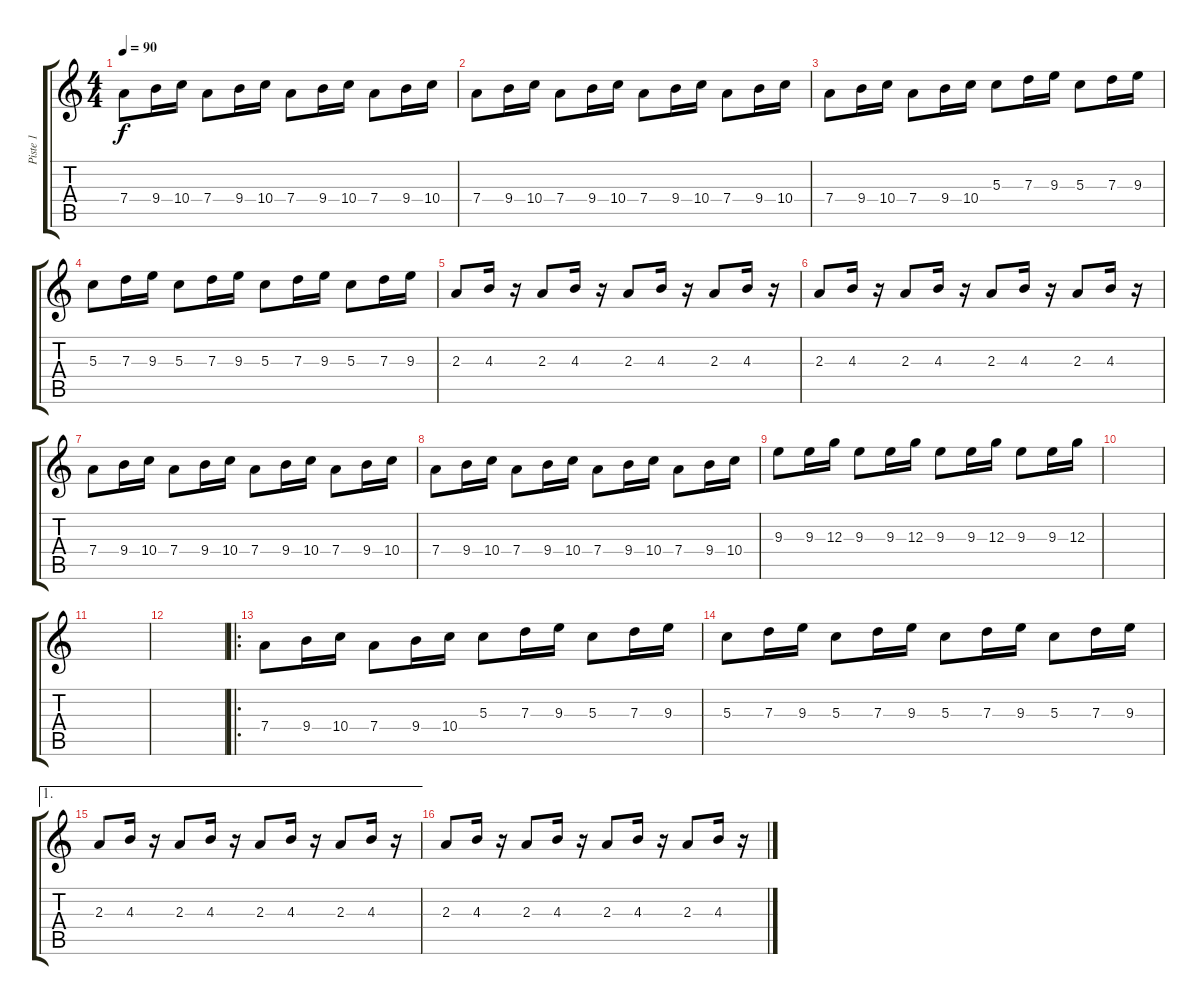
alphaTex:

\track ("Piste 1" "Piste 1") {instrument acousticguitarnylon}
\staff {score tabs}
\tuning (E4 B3 G3 D3 A2 E2) {hide}
\ts (4 4)
\tempo 90
\clef g2
\ks c
7.4.8{dy f instrument acousticguitarnylon} 9.4.16 10.4.16 7.4.8 9.4.16 10.4.16 7.4.8 9.4.16 10.4.16 7.4.8 9.4.16 10.4.16 |
7.4.8 9.4.16 10.4.16 7.4.8 9.4.16 10.4.16 7.4.8 9.4.16 10.4.16 7.4.8 9.4.16 10.4.16 |
7.4.8 9.4.16 10.4.16 7.4.8 9.4.16 10.4.16 5.3.8 7.3.16 9.3.16 5.3.8 7.3.16 9.3.16 |
5.3.8 7.3.16 9.3.16 5.3.8 7.3.16 9.3.16 5.3.8 7.3.16 9.3.16 5.3.8 7.3.16 9.3.16 |
2.3.8 4.3.16 r.16 2.3.8 4.3.16 r.16 2.3.8 4.3.16 r.16 2.3.8 4.3.16 r.16 |
2.3.8 4.3.16 r.16 2.3.8 4.3.16 r.16 2.3.8 4.3.16 r.16 2.3.8 4.3.16 r.16 |
7.4.8 9.4.16 10.4.16 7.4.8 9.4.16 10.4.16 7.4.8 9.4.16 10.4.16 7.4.8 9.4.16 10.4.16 |
7.4.8 9.4.16 10.4.16 7.4.8 9.4.16 10.4.16 7.4.8 9.4.16 10.4.16 7.4.8 9.4.16 10.4.16 |
9.3.8 9.3.16 12.3.16 9.3.8 9.3.16 12.3.16 9.3.8 9.3.16 12.3.16 9.3.8 9.3.16 12.3.16 |
|
|
|
\ro
7.4.8 9.4.16 10.4.16 7.4.8 9.4.16 10.4.16 5.3.8 7.3.16 9.3.16 5.3.8 7.3.16 9.3.16 |
5.3.8 7.3.16 9.3.16 5.3.8 7.3.16 9.3.16 5.3.8 7.3.16 9.3.16 5.3.8 7.3.16 9.3.16 |
\ae 1
2.3.8 4.3.16 r.16 2.3.8 4.3.16 r.16 2.3.8 4.3.16 r.16 2.3.8 4.3.16 r.16 |
2.3.8 4.3.16 r.16 2.3.8 4.3.16 r.16 2.3.8 4.3.16 r.16 2.3.8 4.3.16 r.16
